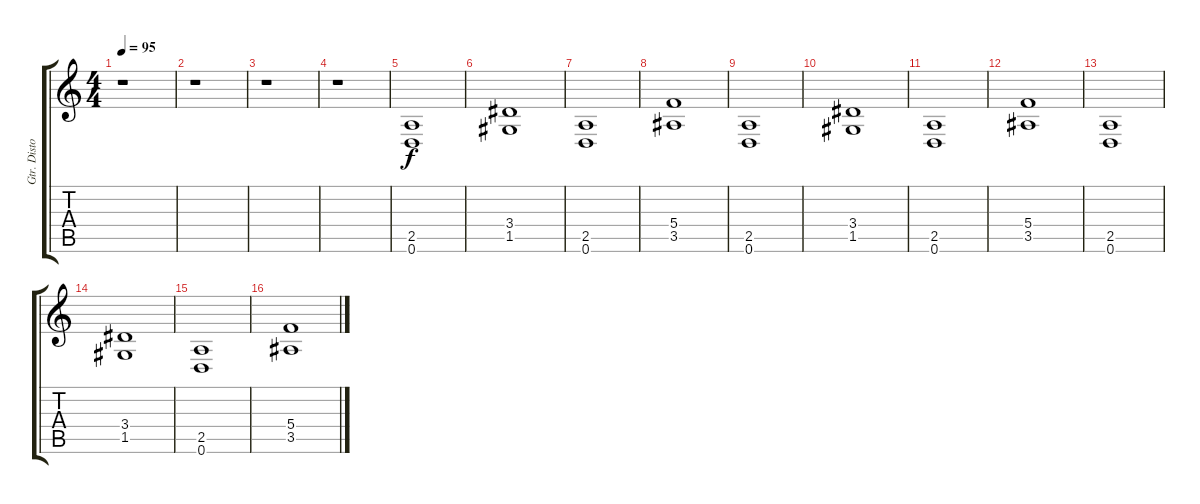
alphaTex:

\track ("Gtr. Distortion" "Gtr. Disto") {instrument overdrivenguitar}
\staff {score tabs}
\tuning (D4 A3 F3 C3 G2 D2) {hide}
\ts (4 4)
\tempo 95
\clef g2
\ks c
r.1{dy f instrument overdrivenguitar} |
r.1 |
r.1 |
r.1 |
(2.5 0.6).1 |
(3.4 1.5).1 |
(2.5 0.6).1 |
(5.4 3.5).1 |
(2.5 0.6).1 |
(3.4 1.5).1 |
(2.5 0.6).1 |
(5.4 3.5).1 |
(2.5 0.6).1 |
(3.4 1.5).1 |
(2.5 0.6).1 |
(5.4 3.5).1
